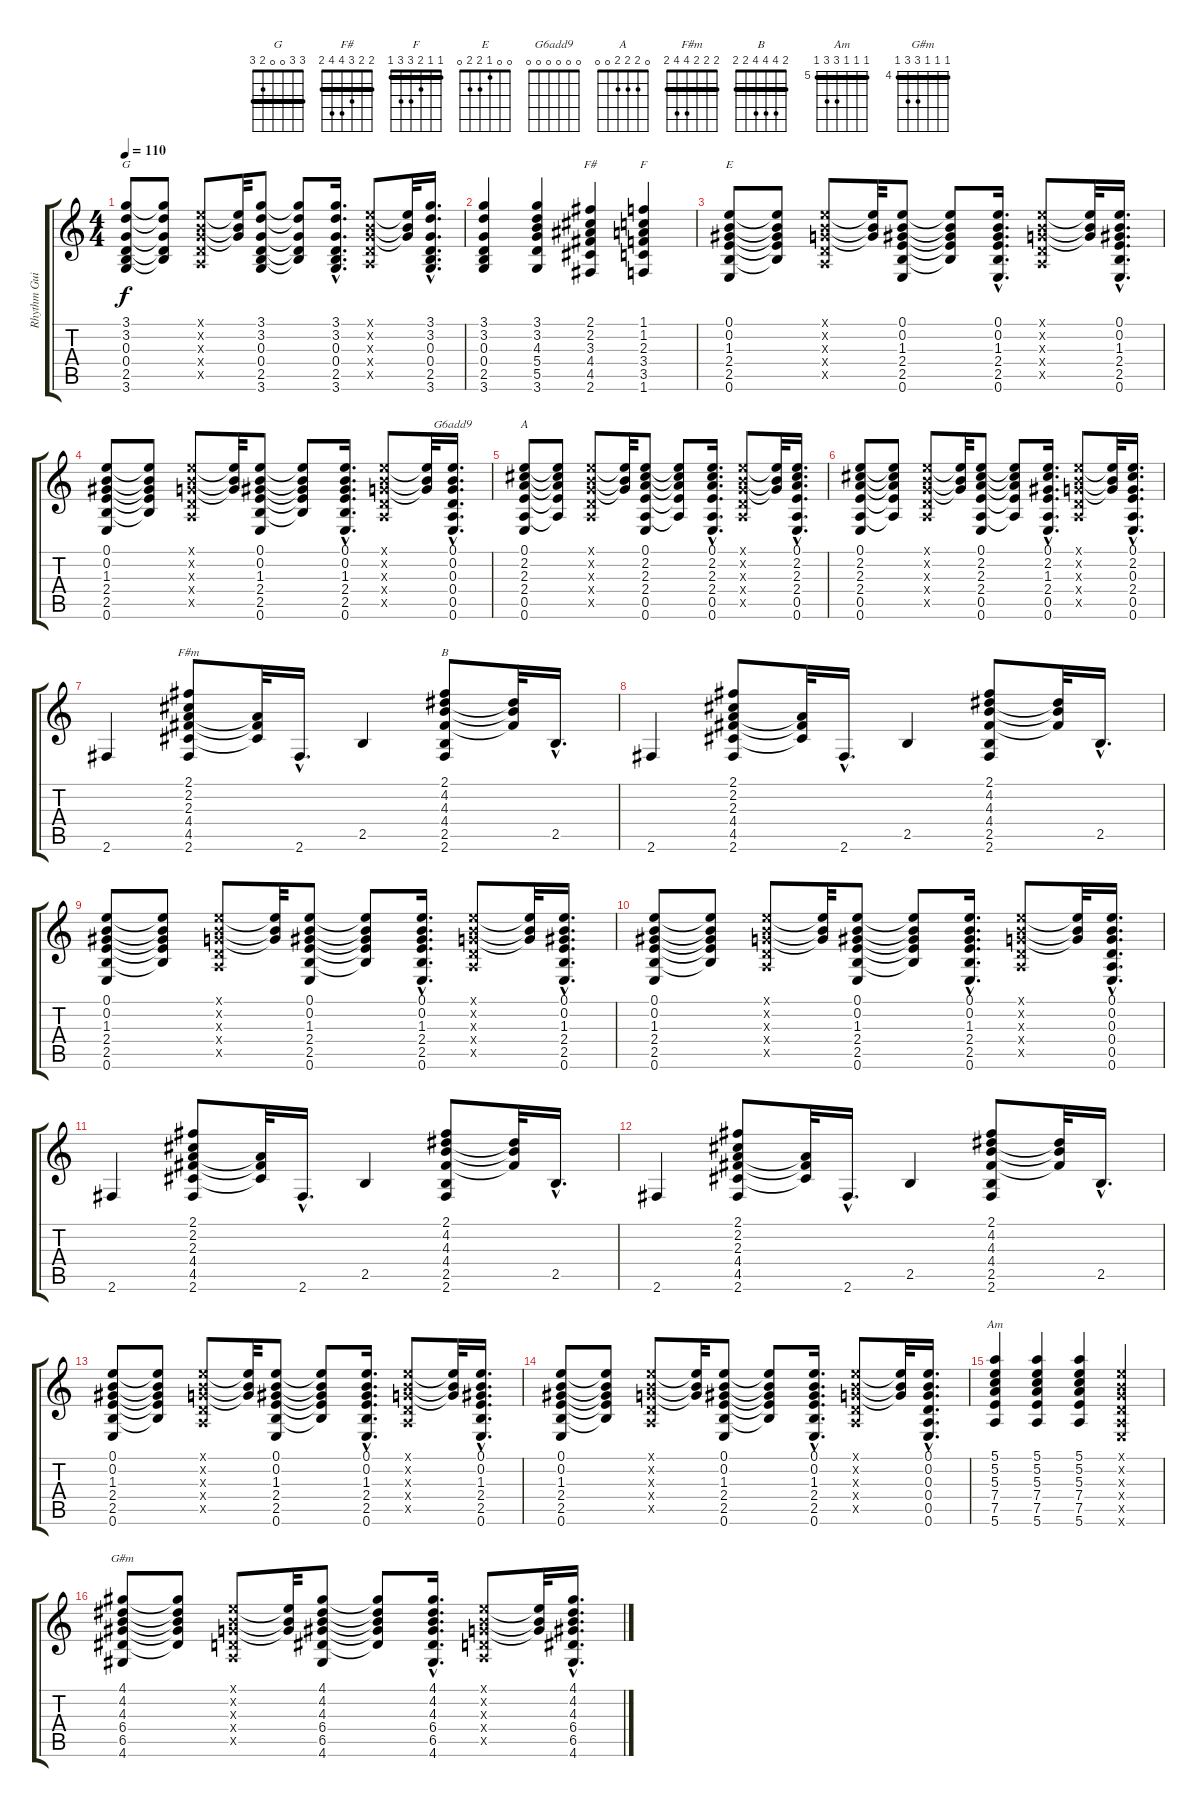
\track ("Rhythm Guitar" "Rhythm Gui") {instrument acousticguitarsteel}
\staff {score tabs}
\tuning (E4 B3 G3 D3 A2 E2) {hide}
\chord ("G" 3 3 0 0 2 3) {barre 3}
\chord ("F#" 2 2 3 4 4 2) {barre 2}
\chord ("F" 1 1 2 3 3 1) {barre 1}
\chord ("E" 0 0 1 2 2 0)
\chord ("G6add9" 0 0 0 0 0 0)
\chord ("A" 0 2 2 2 0 0)
\chord ("F#m" 2 2 2 4 4 2) {barre 2}
\chord ("B" 2 4 4 4 2 2) {barre 2}
\chord ("Am" 5 5 5 7 7 5) {firstfret 5 barre 5}
\chord ("G#m" 4 4 4 6 6 4) {firstfret 4 barre 4}
\ts (4 4)
\tempo 110
\clef g2
\ks c
(3.1 3.2 0.3 0.4 2.5 3.6).8{ch "G" dy f} (3.1{t} 3.2{t} 0.3{t} 0.4{t} 2.5{t}).8 (0.1{x} 0.2{x} 0.3{x} 0.4{x} 0.5{x}).8 (0.1{t} 0.2{t} 0.3{t}).32 (3.1 3.2 0.3 0.4 2.5 3.6).8 (3.1{t} 3.2{t} 0.3{t} 0.4{t} 2.5{t}).8 (3.1{hac} 3.2{hac} 0.3{hac} 0.4{hac} 2.5{hac} 3.6{hac}).16{d} (0.1{x} 0.2{x} 0.3{x} 0.4{x} 0.5{x}).8 (0.1{t} 0.2{t} 0.3{t}).32 (3.1{hac} 3.2{hac} 0.3{hac} 0.4{hac} 2.5{hac} 3.6{hac}).16{d} |
(3.1 3.2 0.3 0.4 2.5 3.6).4 (3.1 3.2 4.3 5.4 5.5 3.6).4 (2.1 2.2 3.3 4.4 4.5 2.6).4{ch "F#"} (1.1 1.2 2.3 3.4 3.5 1.6).4{ch "F"} |
(0.1 0.2 1.3 2.4 2.5 0.6).8{ch "E"} (0.1{t} 0.2{t} 1.3{t} 2.4{t} 2.5{t}).8 (0.1{x} 0.2{x} 0.3{x} 0.4{x} 0.5{x}).8 (0.1{t} 0.2{t} 0.3{t}).32 (0.1 0.2 1.3 2.4 2.5 0.6).8 (0.1{t} 0.2{t} 1.3{t} 2.4{t} 2.5{t}).8 (0.1{hac} 0.2{hac} 1.3{hac} 2.4{hac} 2.5{hac} 0.6{hac}).16{d} (0.1{x} 0.2{x} 0.3{x} 0.4{x} 0.5{x}).8 (0.1{t} 0.2{t} 0.3{t}).32 (0.1{hac} 0.2{hac} 1.3{hac} 2.4{hac} 2.5{hac} 0.6{hac}).16{d} |
(0.1 0.2 1.3 2.4 2.5 0.6).8 (0.1{t} 0.2{t} 1.3{t} 2.4{t} 2.5{t}).8 (0.1{x} 0.2{x} 0.3{x} 0.4{x} 0.5{x}).8 (0.1{t} 0.2{t} 0.3{t}).32 (0.1 0.2 1.3 2.4 2.5 0.6).8 (0.1{t} 0.2{t} 1.3{t} 2.4{t} 2.5{t}).8 (0.1{hac} 0.2{hac} 1.3{hac} 2.4{hac} 2.5{hac} 0.6{hac}).16{d} (0.1{x} 0.2{x} 0.3{x} 0.4{x} 0.5{x}).8 (0.1{t} 0.2{t} 0.3{t}).32 (0.1{hac} 0.2{hac} 0.3{hac} 0.4{hac} 0.5{hac} 0.6{hac}).16{d ch "G6add9"} |
(0.1 2.2 2.3 2.4 0.5 0.6).8{ch "A"} (0.1{t} 2.2{t} 2.3{t} 2.4{t} 0.5{t}).8 (0.1{x} 0.2{x} 0.3{x} 0.4{x} 0.5{x}).8 (0.1{t} 0.2{t} 0.3{t}).32 (0.1 2.2 2.3 2.4 0.5 0.6).8 (0.1{t} 2.2{t} 2.3{t} 2.4{t} 0.5{t}).8 (0.1{hac} 2.2{hac} 2.3{hac} 2.4{hac} 0.5{hac} 0.6{hac}).16{d} (0.1{x} 0.2{x} 0.3{x} 0.4{x} 0.5{x}).8 (0.1{t} 0.2{t} 0.3{t}).32 (0.1{hac} 2.2{hac} 2.3{hac} 2.4{hac} 0.5{hac} 0.6{hac}).16{d} |
(0.1 2.2 2.3 2.4 0.5 0.6).8 (0.1{t} 2.2{t} 2.3{t} 2.4{t} 0.5{t}).8 (0.1{x} 0.2{x} 0.3{x} 0.4{x} 0.5{x}).8 (0.1{t} 0.2{t} 0.3{t}).32 (0.1 2.2 2.3 2.4 0.5 0.6).8 (0.1{t} 2.2{t} 2.3{t} 2.4{t} 0.5{t}).8 (0.1{hac} 2.2{hac} 1.3{hac} 2.4{hac} 0.5{hac} 0.6{hac}).16{d} (0.1{x} 0.2{x} 0.3{x} 0.4{x} 0.5{x}).8 (0.1{t} 0.2{t} 0.3{t}).32 (0.1{hac} 2.2{hac} 0.3{hac} 2.4{hac} 0.5{hac} 0.6{hac}).16{d} |
2.6.4 (2.1 2.2 2.3 4.4 4.5 2.6).8{ch "F#m"} (2.3{t} 4.4{t} 4.5{t}).32 2.6{hac}.16{d} 2.5.4 (2.1 4.2 4.3 4.4 2.5 2.6).8{ch "B"} (4.2{t} 4.3{t} 4.4{t}).32 2.5{hac}.16{d} |
2.6.4 (2.1 2.2 2.3 4.4 4.5 2.6).8 (2.3{t} 4.4{t} 4.5{t}).32 2.6{hac}.16{d} 2.5.4 (2.1 4.2 4.3 4.4 2.5 2.6).8 (4.2{t} 4.3{t} 4.4{t}).32 2.5{hac}.16{d} |
(0.1 0.2 1.3 2.4 2.5 0.6).8 (0.1{t} 0.2{t} 1.3{t} 2.4{t} 2.5{t}).8 (0.1{x} 0.2{x} 0.3{x} 0.4{x} 0.5{x}).8 (0.1{t} 0.2{t} 0.3{t}).32 (0.1 0.2 1.3 2.4 2.5 0.6).8 (0.1{t} 0.2{t} 1.3{t} 2.4{t} 2.5{t}).8 (0.1{hac} 0.2{hac} 1.3{hac} 2.4{hac} 2.5{hac} 0.6{hac}).16{d} (0.1{x} 0.2{x} 0.3{x} 0.4{x} 0.5{x}).8 (0.1{t} 0.2{t} 0.3{t}).32 (0.1{hac} 0.2{hac} 1.3{hac} 2.4{hac} 2.5{hac} 0.6{hac}).16{d} |
(0.1 0.2 1.3 2.4 2.5 0.6).8 (0.1{t} 0.2{t} 1.3{t} 2.4{t} 2.5{t}).8 (0.1{x} 0.2{x} 0.3{x} 0.4{x} 0.5{x}).8 (0.1{t} 0.2{t} 0.3{t}).32 (0.1 0.2 1.3 2.4 2.5 0.6).8 (0.1{t} 0.2{t} 1.3{t} 2.4{t} 2.5{t}).8 (0.1{hac} 0.2{hac} 1.3{hac} 2.4{hac} 2.5{hac} 0.6{hac}).16{d} (0.1{x} 0.2{x} 0.3{x} 0.4{x} 0.5{x}).8 (0.1{t} 0.2{t} 0.3{t}).32 (0.1{hac} 0.2{hac} 0.3{hac} 0.4{hac} 0.5{hac} 0.6{hac}).16{d} |
2.6.4 (2.1 2.2 2.3 4.4 4.5 2.6).8 (2.3{t} 4.4{t} 4.5{t}).32 2.6{hac}.16{d} 2.5.4 (2.1 4.2 4.3 4.4 2.5 2.6).8 (4.2{t} 4.3{t} 4.4{t}).32 2.5{hac}.16{d} |
2.6.4 (2.1 2.2 2.3 4.4 4.5 2.6).8 (2.3{t} 4.4{t} 4.5{t}).32 2.6{hac}.16{d} 2.5.4 (2.1 4.2 4.3 4.4 2.5 2.6).8 (4.2{t} 4.3{t} 4.4{t}).32 2.5{hac}.16{d} |
(0.1 0.2 1.3 2.4 2.5 0.6).8 (0.1{t} 0.2{t} 1.3{t} 2.4{t} 2.5{t}).8 (0.1{x} 0.2{x} 0.3{x} 0.4{x} 0.5{x}).8 (0.1{t} 0.2{t} 0.3{t}).32 (0.1 0.2 1.3 2.4 2.5 0.6).8 (0.1{t} 0.2{t} 1.3{t} 2.4{t} 2.5{t}).8 (0.1{hac} 0.2{hac} 1.3{hac} 2.4{hac} 2.5{hac} 0.6{hac}).16{d} (0.1{x} 0.2{x} 0.3{x} 0.4{x} 0.5{x}).8 (0.1{t} 0.2{t} 0.3{t}).32 (0.1{hac} 0.2{hac} 1.3{hac} 2.4{hac} 2.5{hac} 0.6{hac}).16{d} |
(0.1 0.2 1.3 2.4 2.5 0.6).8 (0.1{t} 0.2{t} 1.3{t} 2.4{t} 2.5{t}).8 (0.1{x} 0.2{x} 0.3{x} 0.4{x} 0.5{x}).8 (0.1{t} 0.2{t} 0.3{t}).32 (0.1 0.2 1.3 2.4 2.5 0.6).8 (0.1{t} 0.2{t} 1.3{t} 2.4{t} 2.5{t}).8 (0.1{hac} 0.2{hac} 1.3{hac} 2.4{hac} 2.5{hac} 0.6{hac}).16{d} (0.1{x} 0.2{x} 0.3{x} 0.4{x} 0.5{x}).8 (0.1{t} 0.2{t} 0.3{t}).32 (0.1{hac} 0.2{hac} 0.3{hac} 0.4{hac} 0.5{hac} 0.6{hac}).16{d} |
(5.1 5.2 5.3 7.4 7.5 5.6).4{ch "Am"} (5.1 5.2 5.3 7.4 7.5 5.6).4 (5.1 5.2 5.3 7.4 7.5 5.6).4 (0.1{x} 0.2{x} 0.3{x} 0.4{x} 0.5{x} 0.6{x}).4 |
(4.1 4.2 4.3 6.4 6.5 4.6).8{ch "G#m"} (4.1{t} 4.2{t} 4.3{t} 6.4{t} 6.5{t}).8 (0.1{x} 0.2{x} 0.3{x} 0.4{x} 0.5{x}).8 (0.1{t} 0.2{t} 0.3{t}).32 (4.1 4.2 4.3 6.4 6.5 4.6).8 (4.1{t} 4.2{t} 4.3{t} 6.4{t} 6.5{t}).8 (4.1{hac} 4.2{hac} 4.3{hac} 6.4{hac} 6.5{hac} 4.6{hac}).16{d} (0.1{x} 0.2{x} 0.3{x} 0.4{x} 0.5{x}).8 (0.1{t} 0.2{t} 0.3{t}).32 (4.1{hac} 4.2{hac} 4.3{hac} 6.4{hac} 6.5{hac} 4.6{hac}).16{d}
